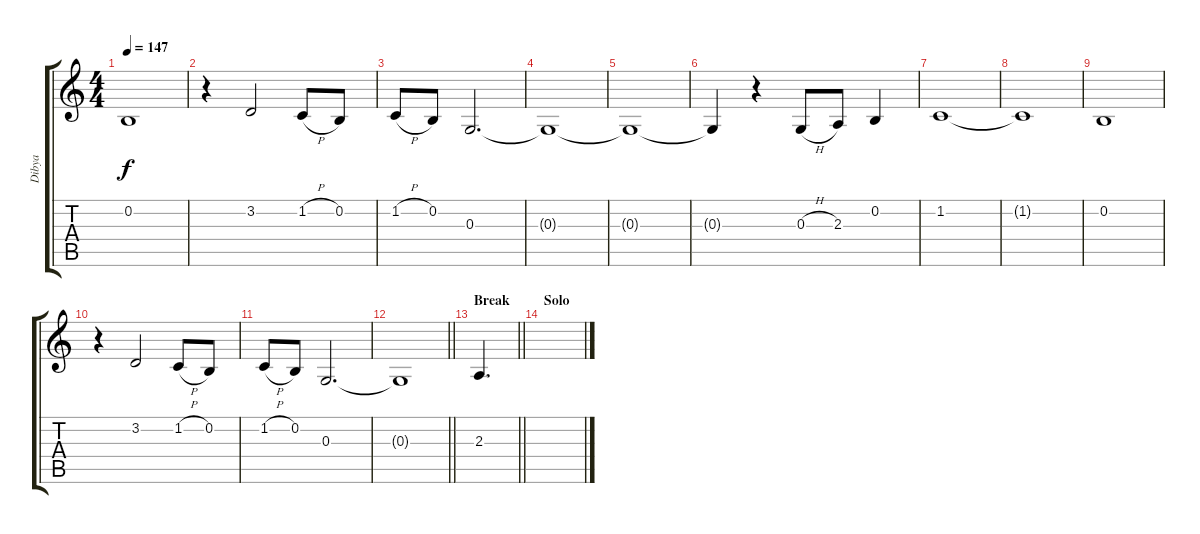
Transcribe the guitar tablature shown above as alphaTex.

\track ("Dibya" "Dibya") {instrument lead2sawtooth}
\staff {score tabs}
\tuning (E4 B3 G3 D3 A2 E2) {hide}
\ts (4 4)
\tempo 147
\clef g2
\ks c
0.2.1{dy f} |
r.4 3.2.2 1.2{h}.8 0.2.8 |
1.2{h}.8 0.2.8 0.3.2{d} |
0.3{t}.1 |
0.3{t}.1 |
0.3{t}.4 r.4 0.3{h}.8 2.3.8 0.2.4 |
1.2.1 |
1.2{t}.1 |
0.2.1 |
r.4 3.2.2 1.2{h}.8 0.2.8 |
1.2{h}.8 0.2.8 0.3.2{d} |
\barLineRight lightlight
0.3{t}.1 |
\section ("" "Break")
\barLineRight lightlight
2.3.4{d} |
\section ("" "Solo")
